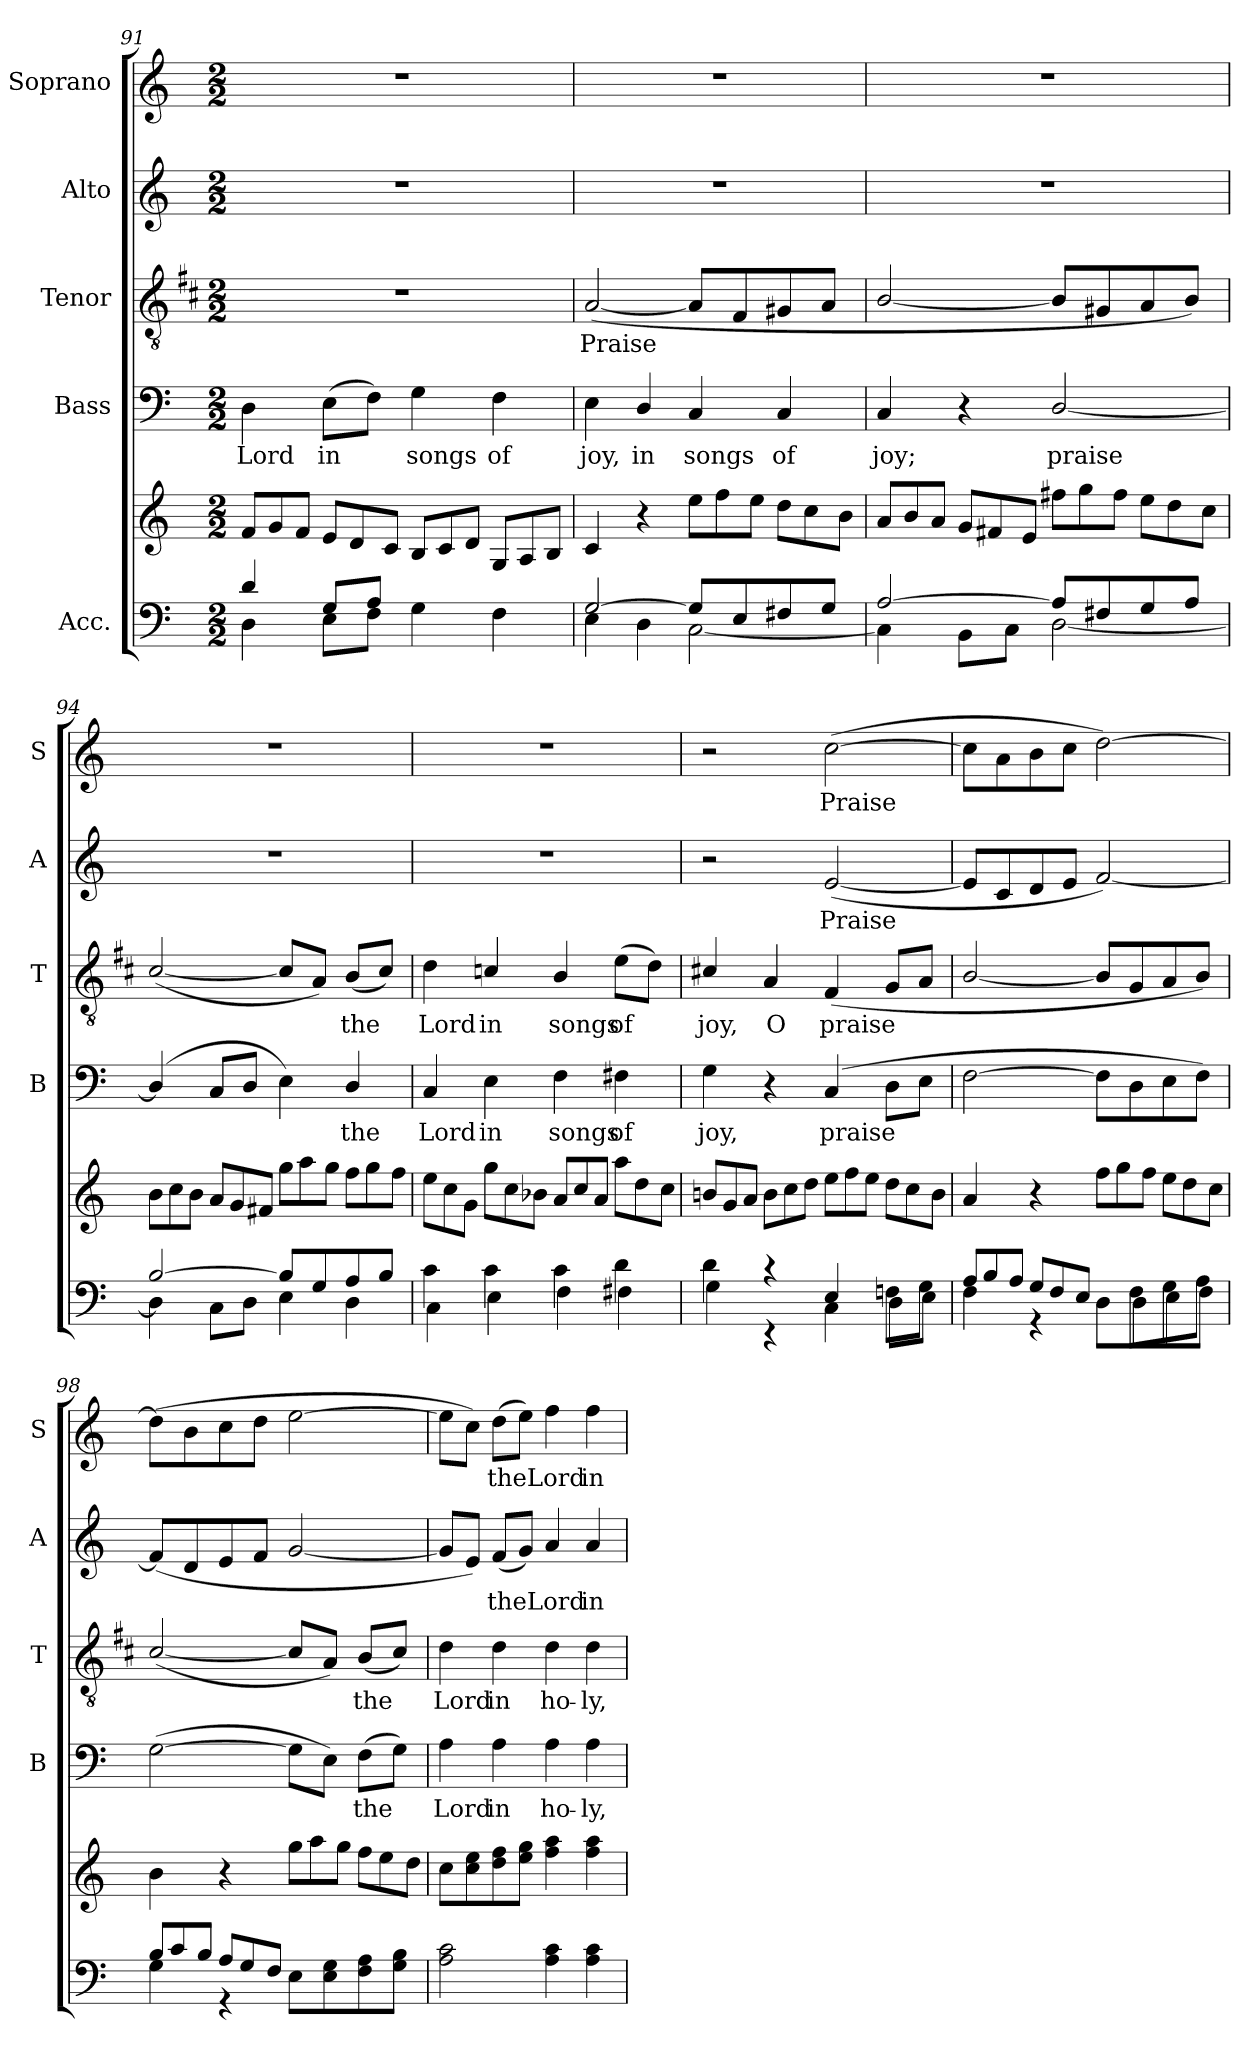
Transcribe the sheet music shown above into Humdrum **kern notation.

**kern	**kern	**kern	**text	**kern	**text	**kern	**text	**kern	**text
*part5	*part5	*part4	*part4	*part3	*part3	*part2	*part2	*part1	*part1
*staff6	*staff5	*staff4	*staff4	*staff3	*staff3	*staff2	*staff2	*staff1	*staff1
*I"Acc.	*	*I"Bass	*	*I"Tenor	*	*I"Alto	*	*I"Soprano	*
*	*	*I'B	*	*I'T	*	*I'A	*	*I'S	*
*clefF4	*clefG2	*clefF4	*	*clefGv2	*	*clefG2	*	*clefG2	*
*	*	*	*	*ITrd1c2	*	*	*	*	*
*k[]	*k[]	*k[]	*	*k[]	*	*k[]	*	*k[]	*
*C:	*C:	*C:	*	*C:	*	*C:	*	*C:	*
*M2/2	*M2/2	*M2/2	*	*M2/2	*	*M2/2	*	*M2/2	*
=91	=91	=91	=91	=91	=91	=91	=91	=91	=91
*^	*	*	*	*	*	*	*	*	*
*	*	*Xtuplet	*	*	*	*	*	*	*	*
!	!	!	!	!LO:LY:b	!	!	!	!	!	!
4d/	4D\	12f/L	4D\	Lord	1r	.	1r	.	1r	.
.	.	12g/	.	.	.	.	.	.	.	.
.	.	12f/J	.	.	.	.	.	.	.	.
!	!	!	!	!LO:LY:b	!	!	!	!	!	!
8G/L	8E\L	12e/L	(>8E\L	in	.	.	.	.	.	.
.	.	12d/	.	.	.	.	.	.	.	.
8A/J	8F\J	.	8F\J)	.	.	.	.	.	.	.
.	.	12c/J	.	.	.	.	.	.	.	.
!	!	!	!	!LO:LY:b	!	!	!	!	!	!
2ryy	4G\	12B/L	4G\	songs	.	.	.	.	.	.
.	.	12c/	.	.	.	.	.	.	.	.
.	.	12d/J	.	.	.	.	.	.	.	.
!	!	!	!	!LO:LY:b	!	!	!	!	!	!
.	4F\	12G/L	4F\	of	.	.	.	.	.	.
.	.	12A/	.	.	.	.	.	.	.	.
.	.	12B/J	.	.	.	.	.	.	.	.
=92	=92	=92	=92	=92	=92	=92	=92	=92	=92	=92
!	!	!	!	!LO:LY:b	!	!LO:LY:b	!	!	!	!
[>2G/	4E\	4c/	4E\	joy,	(<[2G/	Praise	1r	.	1r	.
!	!	!	!	!LO:LY:b	!	!	!	!	!	!
.	4D\	4r	4D/	in	.	.	.	.	.	.
!	!	!	!	!LO:LY:b	!	!	!	!	!	!
8G/L]	[<2C\	12ee\L	4C/	songs	8G/L]	.	.	.	.	.
.	.	12ff\	.	.	.	.	.	.	.	.
8E/	.	.	.	.	8E/	.	.	.	.	.
.	.	12ee\J	.	.	.	.	.	.	.	.
!	!	!	!	!LO:LY:b	!	!	!	!	!	!
8F#X/	.	12dd\L	4C/	of	8F#X/	.	.	.	.	.
.	.	12cc\	.	.	.	.	.	.	.	.
8G/J	.	.	.	.	8G/J	.	.	.	.	.
.	.	12b\J	.	.	.	.	.	.	.	.
=93	=93	=93	=93	=93	=93	=93	=93	=93	=93	=93
!	!	!	!	!LO:LY:b	!	!	!	!	!	!
[>2A/	4C\]	12a/L	4C/	joy;	[2A/	.	1r	.	1r	.
.	.	12b/	.	.	.	.	.	.	.	.
.	.	12a/J	.	.	.	.	.	.	.	.
.	8BB\L	12g/L	4r	.	.	.	.	.	.	.
.	.	12f#X/	.	.	.	.	.	.	.	.
.	8C\J	.	.	.	.	.	.	.	.	.
.	.	12e/J	.	.	.	.	.	.	.	.
!	!	!	!	!LO:LY:b	!	!	!	!	!	!
8A/L]	[<2D\	12ff#X\L	[2D/	praise	8A/L]	.	.	.	.	.
.	.	12gg\	.	.	.	.	.	.	.	.
8F#X/	.	.	.	.	8F#X/	.	.	.	.	.
.	.	12ff#\J	.	.	.	.	.	.	.	.
8G/	.	12ee\L	.	.	8G/	.	.	.	.	.
.	.	12dd\	.	.	.	.	.	.	.	.
8A/J	.	.	.	.	8A/J)	.	.	.	.	.
.	.	12cc\J	.	.	.	.	.	.	.	.
!!LO:LB:g=z
=94	=94	=94	=94	=94	=94	=94	=94	=94	=94	=94
[>2B/	4D\]	12b\L	(<4D/]	.	(<[2B/	.	1r	.	1r	.
.	.	12cc\	.	.	.	.	.	.	.	.
.	.	12b\J	.	.	.	.	.	.	.	.
.	8C\L	12a/L	8C/L	.	.	.	.	.	.	.
.	.	12g/	.	.	.	.	.	.	.	.
.	8D\J	.	8D/J	.	.	.	.	.	.	.
.	.	12f#X/J	.	.	.	.	.	.	.	.
8B/L]	4E\	12gg\L	4E\)	.	8B/L]	.	.	.	.	.
.	.	12aa\	.	.	.	.	.	.	.	.
8G/	.	.	.	.	8G/J)	.	.	.	.	.
.	.	12gg\J	.	.	.	.	.	.	.	.
!	!	!	!	!LO:LY:b	!	!LO:LY:b	!	!	!	!
8A/	4D\	12ff\L	4D/	the	(<8A/L	the	.	.	.	.
.	.	12gg\	.	.	.	.	.	.	.	.
8B/J	.	.	.	.	8B/J)	.	.	.	.	.
.	.	12ff\J	.	.	.	.	.	.	.	.
=95	=95	=95	=95	=95	=95	=95	=95	=95	=95	=95
!	!	!	!	!LO:LY:b	!	!LO:LY:b	!	!	!	!
4c\	4C\	12ee\L	4C/	Lord	4c\	Lord	1r	.	1r	.
.	.	12cc\	.	.	.	.	.	.	.	.
.	.	12g\J	.	.	.	.	.	.	.	.
!	!	!	!	!LO:LY:b	!	!LO:LY:b	!	!	!	!
4c\	4E\	12gg\L	4E\	in	4B-X/	in	.	.	.	.
.	.	12cc\	.	.	.	.	.	.	.	.
.	.	12b-X\J	.	.	.	.	.	.	.	.
!	!	!	!	!LO:LY:b	!	!LO:LY:b	!	!	!	!
4c\	4F\	12a/L	4F\	songs	4A/	songs	.	.	.	.
.	.	12cc/	.	.	.	.	.	.	.	.
.	.	12a/J	.	.	.	.	.	.	.	.
!	!	!	!	!LO:LY:b	!	!LO:LY:b	!	!	!	!
4d\	4F#X\	12aa\L	4F#X\	of	(>8d\L	of	.	.	.	.
.	.	12dd\	.	.	.	.	.	.	.	.
.	.	.	.	.	8c\J)	.	.	.	.	.
.	.	12cc\J	.	.	.	.	.	.	.	.
=96	=96	=96	=96	=96	=96	=96	=96	=96	=96	=96
!	!	!	!	!LO:LY:b	!	!LO:LY:b	!	!	!	!
4d\	4G\	12bni/L	4G\	joy,	4Bni/	joy,	2r	.	2r	.
.	.	12g/	.	.	.	.	.	.	.	.
.	.	12a/J	.	.	.	.	.	.	.	.
!	!	!	!	!	!	!LO:LY:b	!	!	!	!
4rc	4rEE	12b\L	4r	.	4G/	O	.	.	.	.
.	.	12cc\	.	.	.	.	.	.	.	.
.	.	12dd\J	.	.	.	.	.	.	.	.
!	!	!	!	!LO:LY:b	!	!LO:LY:b	!	!LO:LY:b	!	!LO:LY:b
4E/	4C\	12ee\L	(>4C/	praise	(<4E/	praise	(<[2e/	Praise	(>[2cc\	Praise
.	.	12ff\	.	.	.	.	.	.	.	.
.	.	12ee\J	.	.	.	.	.	.	.	.
8Fni\L	8D\L	12dd\L	8D\L	.	8F/L	.	.	.	.	.
.	.	12cc\	.	.	.	.	.	.	.	.
8G\J	8E\J	.	8E\J	.	8G/J	.	.	.	.	.
.	.	12b\J	.	.	.	.	.	.	.	.
=97	=97	=97	=97	=97	=97	=97	=97	=97	=97	=97
*Xtuplet	*	*	*	*	*	*	*	*	*	*
12A/L	4F\	4a/	[2F\	.	[2A/	.	8e/L]	.	8cc\L]	.
12B/	.	.	.	.	.	.	.	.	.	.
.	.	.	.	.	.	.	8c/	.	8a\	.
12A/J	.	.	.	.	.	.	.	.	.	.
12G/L	4r	4r	.	.	.	.	8d/	.	8b\	.
12F/	.	.	.	.	.	.	.	.	.	.
.	.	.	.	.	.	.	8e/J	.	8cc\J	.
12E/J	.	.	.	.	.	.	.	.	.	.
8ryy	8D\L	12ff\L	8F\L]	.	8A/L]	.	[2f/)	.	[2dd\)	.
.	.	12gg\	.	.	.	.	.	.	.	.
8F\L	8D\	.	8D\	.	8F/	.	.	.	.	.
.	.	12ff\J	.	.	.	.	.	.	.	.
8G\	8E\	12ee\L	8E\	.	8G/	.	.	.	.	.
.	.	12dd\	.	.	.	.	.	.	.	.
8A\J	8F\J	.	8F\J)	.	8A/J)	.	.	.	.	.
.	.	12cc\J	.	.	.	.	.	.	.	.
!!LO:LB:g=z
=98	=98	=98	=98	=98	=98	=98	=98	=98	=98	=98
12B/L	4G\	4b\	(>[2G\	.	(<[2B/	.	(<8f/L]	.	(>8dd\L]	.
12c/	.	.	.	.	.	.	.	.	.	.
.	.	.	.	.	.	.	8d/	.	8b\	.
12B/J	.	.	.	.	.	.	.	.	.	.
12A/L	4r	4r	.	.	.	.	8e/	.	8cc\	.
12G/	.	.	.	.	.	.	.	.	.	.
.	.	.	.	.	.	.	8f/J	.	8dd\J	.
12F/J	.	.	.	.	.	.	.	.	.	.
8E\L	2ryy	12gg\L	8G\L]	.	8B/L]	.	[2g/	.	[2ee\	.
.	.	12aa\	.	.	.	.	.	.	.	.
8E\ 8G\	.	.	8E\J)	.	8G/J)	.	.	.	.	.
.	.	12gg\J	.	.	.	.	.	.	.	.
!	!	!	!	!LO:LY:b	!	!LO:LY:b	!	!	!	!
8F\ 8A\	.	12ff\L	(>8F\L	the	(<8A/L	the	.	.	.	.
.	.	12ee\	.	.	.	.	.	.	.	.
8G\ 8B\J	.	.	8G\J)	.	8B/J)	.	.	.	.	.
.	.	12dd\J	.	.	.	.	.	.	.	.
=99	=99	=99	=99	=99	=99	=99	=99	=99	=99	=99
!	!	!	!	!LO:LY:b	!	!LO:LY:b	!	!	!	!
1ryy	2A\ 2c\	8cc\L	4A\	Lord	4c\	Lord	8g/L]	.	8ee\L]	.
.	.	8cc\ 8ee\	.	.	.	.	8e/J)	.	8cc\J)	.
!	!	!	!	!LO:LY:b	!	!LO:LY:b	!	!LO:LY:b	!	!LO:LY:b
.	.	8dd\ 8ff\	4A\	in	4c\	in	(<8f/L	the	(>8dd\L	the
.	.	8ee\ 8gg\J	.	.	.	.	8g/J)	.	8ee\J)	.
!	!	!	!	!LO:LY:b	!	!LO:LY:b	!	!LO:LY:b	!	!LO:LY:b
.	4A\ 4c\	4ff\ 4aa\	4A\	ho-	4c\	ho-	4a/	Lord	4ff\	Lord
!	!	!	!	!LO:LY:b	!	!LO:LY:b	!	!LO:LY:b	!	!LO:LY:b
.	4A\ 4c\	4ff\ 4aa\	4A\	-ly,	4c\	-ly,	4a/	in	4ff\	in
*v	*v	*	*	*	*	*	*	*	*	*
=	=	=	=	=	=	=	=	=	=
*-	*-	*-	*-	*-	*-	*-	*-	*-	*-
